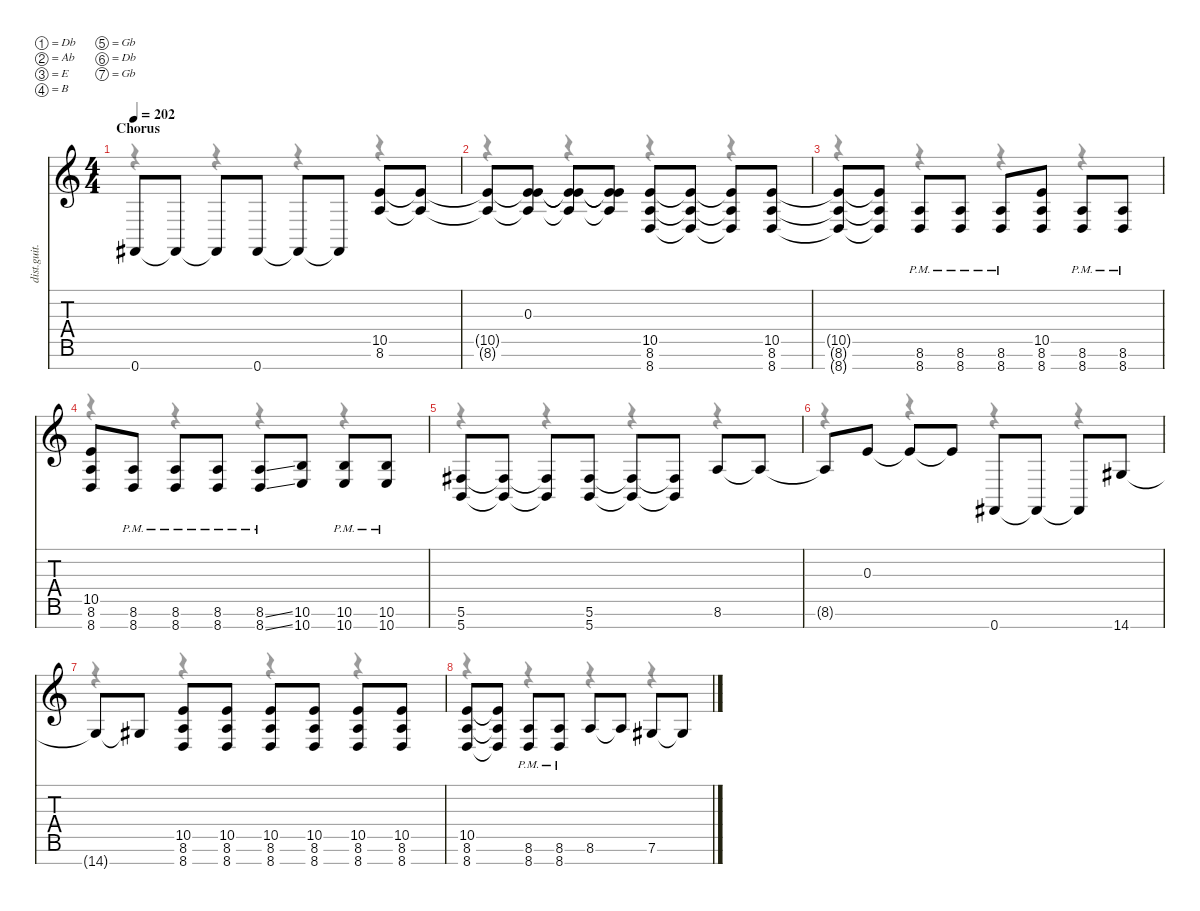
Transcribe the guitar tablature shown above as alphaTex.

\defaultSystemsLayout 4
\hideDynamics
\bracketExtendMode nobrackets
\track ("Sean Price" "dist.guit.") {instrument distortionguitar}
\staff {score tabs}
\tuning (Db4 Ab3 E3 B2 Gb2 Db2 Gb1)
\voice
\ts (4 4)
\beaming (8 2 2 2 2)
\section ("" "Chorus")
\tempo 202
\clef g2
\ks c
0.7{acc #}.8{dy f beam Up} 0.7{t acc #}.8{beam Up} 0.7{t acc #}.8{beam Up} 0.7{acc #}.8{beam Up} 0.7{t acc #}.8{beam Up} 0.7{t acc #}.8{beam Up} (10.5 8.6).8{beam Up} (10.5{t} 8.6{t}).8{beam Up} |
(10.5{t} 8.6{t}).8{beam Up} (0.3 10.5{t} 8.6{t}).8{beam Up} (0.3{t} 10.5{t} 8.6{t}).8{beam Up} (0.3{t} 10.5{t} 8.6{t}).8{beam Up} (10.5 8.6 8.7).8{beam Up} (10.5{t} 8.6{t} 8.7{t}).8{beam Up} (10.5{t} 8.6{t} 8.7{t}).8{beam Up} (10.5 8.6 8.7).8{beam Up} |
(10.5{t} 8.6{t} 8.7{t}).8{beam Up} (10.5{t} 8.6{t} 8.7{t}).8{beam Up} (8.6{pm} 8.7{pm}).8{beam Up} (8.6{pm} 8.7{pm}).8{beam Up} (8.6{pm} 8.7{pm}).8{beam Up} (10.5 8.6 8.7).8{beam Up} (8.6{pm} 8.7{pm}).8{beam Up} (8.6{pm} 8.7{pm}).8{beam Up} |
(10.5 8.6 8.7).8{beam Up} (8.6{pm} 8.7{pm}).8{beam Up} (8.6{pm} 8.7{pm}).8{beam Up} (8.6{pm} 8.7{pm}).8{beam Up} (8.6{ss} 8.7{ss pm}).8{beam Up} (10.6 10.7).8{beam Up} (10.6{pm} 10.7{pm}).8{beam Up} (10.6{pm} 10.7{pm}).8{beam Up} |
(5.6{acc #} 5.7).8{beam Up} (5.6{t acc #} 5.7{t}).8{beam Up} (5.6{t acc #} 5.7{t}).8{beam Up} (5.6{acc #} 5.7).8{beam Up} (5.6{t acc #} 5.7{t}).8{beam Up} (5.6{t acc #} 5.7{t}).8{beam Up} 8.6.8{beam Up} 8.6{t}.8{beam Up} |
8.6{t}.8{beam Up} 0.3.8{beam Up} 0.3{t}.8{beam Up} 0.3{t}.8{beam Up} 0.7{acc #}.8{beam Up} 0.7{t acc #}.8{beam Up} 0.7{t acc #}.8{beam Up} 14.7{acc #}.8{beam Up} |
14.7{t acc #}.8{beam Up} 14.7{t acc #}.8{beam Up} (10.5 8.6 8.7).8{beam Up} (10.5 8.6 8.7).8{beam Up} (10.5 8.6 8.7).8{beam Up} (10.5 8.6 8.7).8{beam Up} (10.5 8.6 8.7).8{beam Up} (10.5 8.6 8.7).8{beam Up} |
(10.5 8.6 8.7).8{beam Up} (10.5{t} 8.6{t} 8.7{t}).8{beam Up} (8.6{pm} 8.7{pm}).8{beam Up} (8.6{pm} 8.7{pm}).8{beam Up} 8.6.8{beam Up} 8.6{t}.8{beam Up} 7.6{acc #}.8{beam Up} 7.6{t acc #}.8{beam Up}
\voice
\clef g2
\ottava regular
\simile none
\ks c
r.4{dy mf beam Down} r.4{beam Down} r.4{beam Down} r.4{beam Down} |
r.4{beam Down} r.4{beam Down} r.4{beam Down} r.4{beam Down} |
r.4{beam Down} r.4{beam Down} r.4{beam Down} r.4{beam Down} |
r.4{beam Down} r.4{beam Down} r.4{beam Down} r.4{beam Down} |
r.4{beam Down} r.4{beam Down} r.4{beam Down} r.4{beam Down} |
r.4{beam Down} r.4{beam Down} r.4{beam Down} r.4{beam Down} |
r.4{beam Down} r.4{beam Down} r.4{beam Down} r.4{beam Down} |
r.4{beam Down} r.4{beam Down} r.4{beam Down} r.4{beam Down}
